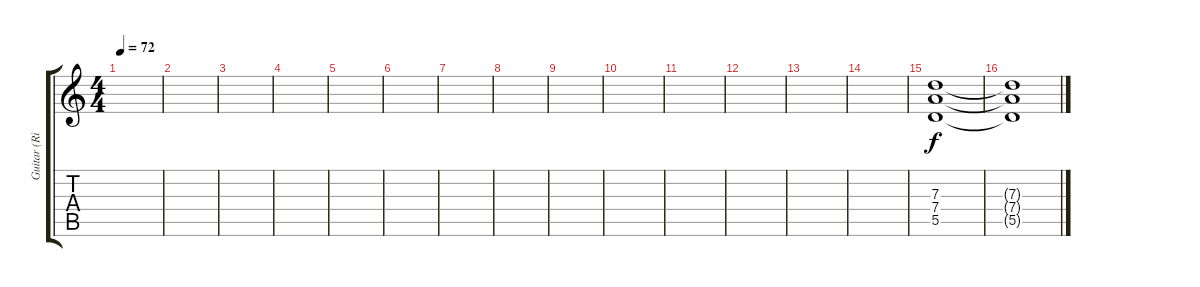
\track ("Guitar (Right)" "Guitar (Ri") {instrument overdrivenguitar}
\staff {score tabs}
\tuning (E4 B3 G3 D3 A2 D2) {hide}
\ts (4 4)
\tempo 72
\clef g2
\ks c
|
|
|
|
|
|
|
|
|
|
|
|
|
|
(7.3 7.4 5.5).1{balance 8} |
(7.3{t} 7.4{t} 5.5{t}).1
